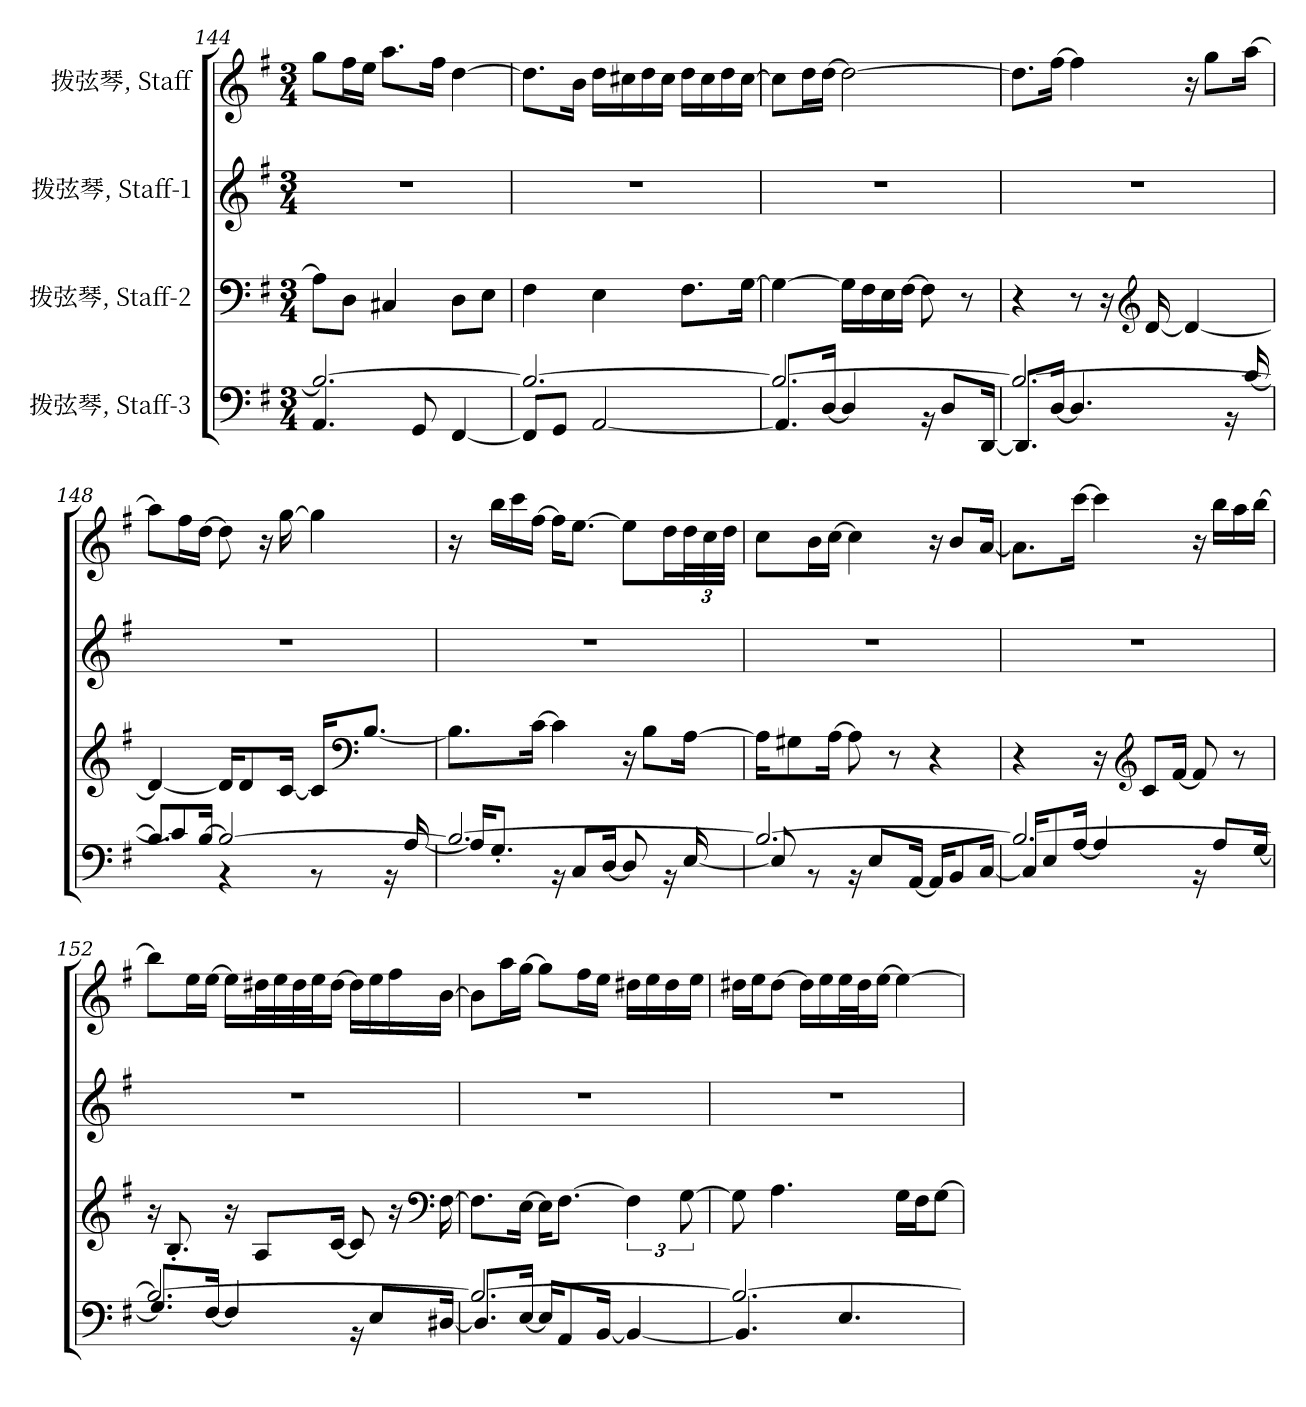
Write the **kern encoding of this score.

**kern	**kern	**kern	**kern
*part4	*part3	*part2	*part1
*staff4	*staff3	*staff2	*staff1
*I"拨弦琴, Staff-3	*I"拨弦琴, Staff-2	*I"拨弦琴, Staff-1	*I"拨弦琴, Staff
*clefF4	*clefF4	*clefG2	*clefG2
*k[f#]	*k[f#]	*k[f#]	*k[f#]
*M3/4	*M3/4	*M3/4	*M3/4
=144	=144	=144	=144
*^	*	*	*
2.B/_	4.AA/	8A\L]	2.r	8gg\L
.	.	8D\J	.	16ff#\L
.	.	.	.	16ee\JJ
.	.	4C#X/	.	8.aa\L
.	8GG/	.	.	.
.	.	.	.	16ff#\Jk
.	[4FF#/	8D\L	.	[4dd\
.	.	8E\J	.	.
=145	=145	=145	=145	=145
2.B/_	8FF#/L]	4F#\	2.r	8.dd\L]
.	8GG/J	.	.	.
.	.	.	.	16b\Jk
*	*	*	*	*MM126
.	[2AA/	4E\	.	16dd\LL
.	.	.	.	16cc#X\
.	.	.	.	16dd\
.	.	.	.	16cc#\JJ
.	.	8.F#\L	.	16dd\LL
.	.	.	.	16cc#\
.	.	.	.	16dd\
*	*	*	*	*MM72
.	.	[16G\Jk	.	[16cc#\JJ
=146	=146	=146	=146	=146
2.B/_	8.AA/L]	4G\_	2.r	8cc#\L]
.	.	.	.	16dd\L
.	[16D/Jk	.	.	[16dd\JJ
.	4D/]	16G\LL]	.	2dd\_
.	.	16F#\	.	.
.	.	16E\	.	.
.	.	[16F#\JJ	.	.
.	16r	8F#\]	.	.
.	8D/L	.	.	.
.	.	8r	.	.
.	[16DD/Jk	.	.	.
!!LO:PB:g=z
=147	=147	=147	=147	=147
2.B/_	8.DD/L]	4r	2.r	8.dd\L]
.	[16D/Jk	.	.	[16ff#\Jk
.	4.D/]	8r	.	4ff#\]
.	.	16r	.	.
*	*	*clefG2	*	*
.	.	[16d/	.	.
.	.	4d/_	.	16r
.	.	.	.	8gg\L
.	16r	.	.	.
.	[16c/	.	.	[16aa\Jk
=148	=148	=148	=148	=148
8.B/L]	4c/]	4d/_	2.r	8aa\L]
.	.	.	.	16ff#\L
[16B/Jk	.	.	.	[16dd\JJ
2B/_	4r	16d/KL]	.	8dd\]
.	.	8d/	.	.
.	.	.	.	16r
.	.	[16c/Jk	.	[16gg\
.	8r	16c/KL]	.	4gg\]
*	*	*clefF4	*	*
.	.	[8.B/J	.	.
.	16r	.	.	.
.	[16A/	.	.	.
=149	=149	=149	=149	=149
2.B/_	16A/KL]	8.B\L]	2.r	16r
.	8.G'/J	.	.	16bb\LL
.	.	.	.	16ccc\
.	.	[16c\Jk	.	[16ff#\JJ
.	16r	4c\]	.	16ff#\KL]
.	8C/L	.	.	[8.ee\J
.	[16D/Jk	.	.	.
.	8D/]	16r	.	8ee\L]
.	.	8B\L	.	.
.	16r	.	.	16dd\L
*	*	*	*	*Xbrackettup
.	[16E/	[16A\Jk	.	48dd\L
.	.	.	.	48cc\
.	.	.	.	48dd\JJJ
!!LO:LB:g=z
=150	=150	=150	=150	=150
2.B/_	8E/]	16A\KL]	2.r	8cc\L
.	.	8G#X\	.	.
.	8r	.	.	16b\L
.	.	[16A\Jk	.	[16cc\JJ
.	16r	8A\]	.	4cc\]
.	8E/L	.	.	.
.	.	8r	.	.
.	[16AA/Jk	.	.	.
.	16AA/KL]	4r	.	16r
.	8BB/	.	.	8b/L
.	[16C/Jk	.	.	[16a/Jk
=151	=151	=151	=151	=151
2.B/_	16C/KL]	4r	2.r	8.a\L]
.	8E/	.	.	.
.	[16A/Jk	.	.	[16ccc\Jk
.	4A/]	16r	.	4ccc\]
*	*	*clefG2	*	*
.	.	8c/L	.	.
.	.	[16f#/Jk	.	.
.	16r	8f#/]	.	16r
.	8A/L	.	.	16bb\LL
.	.	8r	.	16aa\
.	[16G/Jk	.	.	[16bb\JJ
=152	=152	=152	=152	=152
2.B/_	8.G/L]	16r	2.r	8bb\L]
.	.	8.B'/	.	.
.	.	.	.	16ee\L
.	[16F#/Jk	.	.	[16ee\JJ
.	4F#/]	16r	.	16ee\LL]
.	.	8A/L	.	32dd#X\L
.	.	.	.	32ee\
.	.	.	.	32dd#\
.	.	.	.	32ee\J
.	.	[16c/Jk	.	[16dd#\JJ
.	16r	8c/]	.	16dd#\LL]
.	8E/L	.	.	16ee\
.	.	16r	.	16ff#\
*	*	*clefF4	*	*
.	[16D#X/Jk	[16F#\	.	[16b\JJ
!!LO:LB:g=z
=153	=153	=153	=153	=153
2.B/_	8.D#/L]	8.F#\L]	2.r	8b\L]
.	.	.	.	16aa\L
.	[16E/Jk	[16E\Jk	.	[16gg\JJ
.	16E/KL]	16E\KL]	.	8gg\L]
.	8AA/	[8.F#\J	.	.
.	.	.	.	16ff#\L
*	*	*	*	*MM126
.	[16BB/Jk	.	.	16ee\JJ
.	4BB/_	6F#\]	.	16dd#X\LL
.	.	.	.	16ee\
.	.	.	.	16dd#\
.	.	[12G\	.	.
.	.	.	.	16ee\JJ
=154	=154	=154	=154	=154
2.B/_	4.BB/]	8G\]	2.r	16dd#X\LL
.	.	.	.	16ee\J
*	*	*	*	*MM72
.	.	4.A\	.	[8dd#\J
.	.	.	.	16dd#\LL]
.	.	.	.	16ee\
.	4.E/	.	.	32ee\L
.	.	.	.	32dd#\J
.	.	.	.	[16ee\JJ
.	.	16G\LL	.	4ee\_
.	.	16F#\J	.	.
.	.	[8G\J	.	.
*v	*v	*	*	*
=	=	=	=
*-	*-	*-	*-
